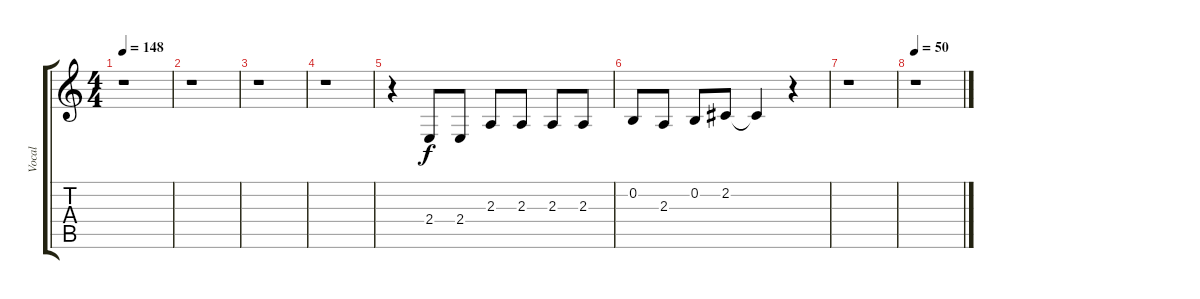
\track ("Vocal" "Vocal") {instrument altosax}
\staff {score tabs}
\tuning (E4 B3 G3 D3 A2 E2) {hide}
\ts (4 4)
\tempo 148
\clef g2
\ks c
r.1{dy f} |
r.1 |
r.1 |
r.1 |
r.4 2.4.8 2.4.8 2.3.8 2.3.8 2.3.8 2.3.8 |
0.2.8 2.3.8 0.2.8 2.2.8 2.2{t}.4 r.4 |
r.1 |
\tempo 50
r.1
